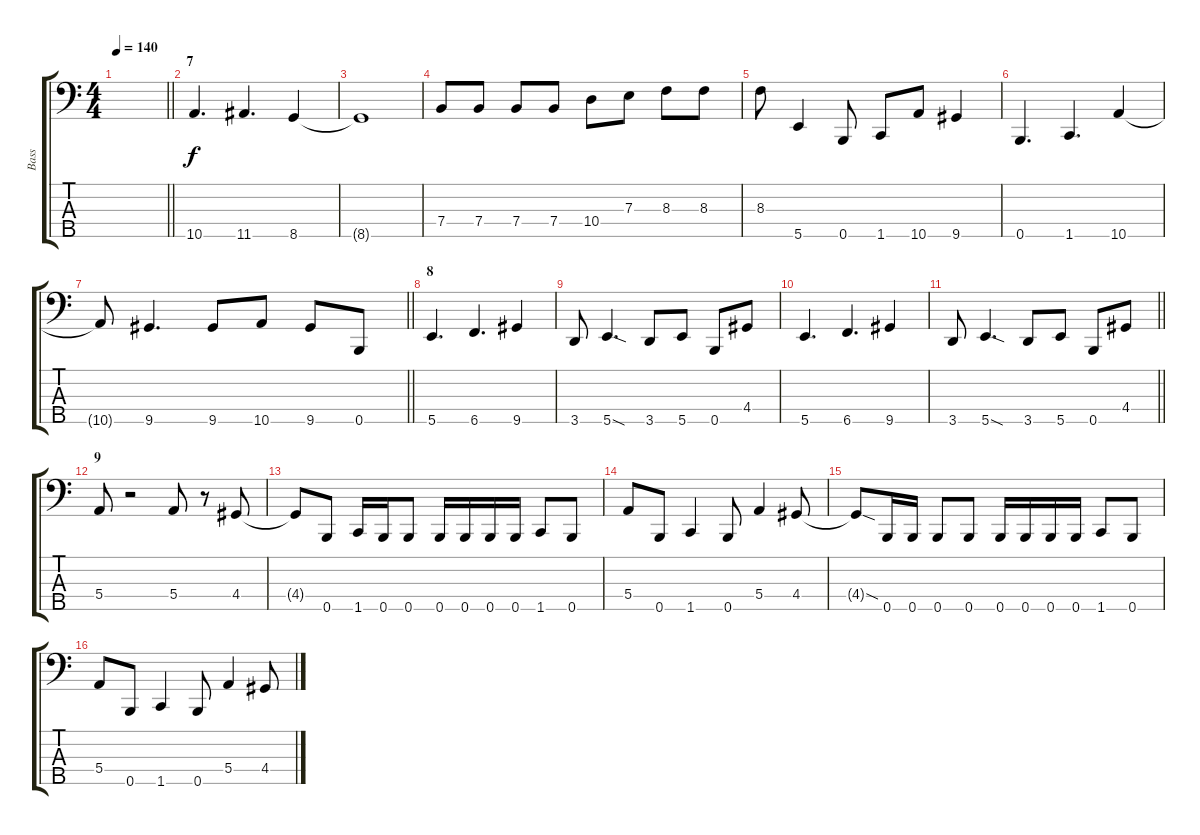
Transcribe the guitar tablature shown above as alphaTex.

\track ("Bass" "Bass") {instrument electricbassfinger}
\staff {score tabs}
\tuning (G2 D2 A1 E1 B0) {hide}
\ts (4 4)
\tempo 140
\clef f4
\barLineRight lightlight
\ks c
|
\section ("" "7")
10.5.4{d} 11.5.4{d} 8.5.4 |
8.5{t}.1 |
7.4.8 7.4.8 7.4.8 7.4.8 10.4.8 7.3.8 8.3.8 8.3.8 |
8.3.8 5.5.4 0.5.8 1.5.8 10.5.8 9.5.4 |
0.5.4{d} 1.5.4{d} 10.5.4 |
\barLineRight lightlight
10.5{t}.8 9.5.4{d} 9.5.8 10.5.8 9.5.8 0.5.8 |
\section ("" "8")
5.5.4{d} 6.5.4{d} 9.5.4 |
3.5.8 5.5{sod}.4{d} 3.5.8 5.5.8 0.5.8 4.4.8 |
5.5.4{d} 6.5.4{d} 9.5.4 |
\barLineRight lightlight
3.5.8 5.5{sod}.4{d} 3.5.8 5.5.8 0.5.8 4.4.8 |
\section ("" "9")
5.4.8 r.2 5.4.8 r.8 4.4.8 |
4.4{t}.8 0.5.8 1.5.16 0.5.16 0.5.8 0.5.16 0.5.16 0.5.16 0.5.16 1.5.8 0.5.8 |
5.4.8 0.5.8 1.5.4 0.5.8 5.4.4 4.4.8 |
4.4{sod t}.8 0.5.16 0.5.16 0.5.8 0.5.8 0.5.16 0.5.16 0.5.16 0.5.16 1.5.8 0.5.8 |
5.4.8 0.5.8 1.5.4 0.5.8 5.4.4 4.4.8
